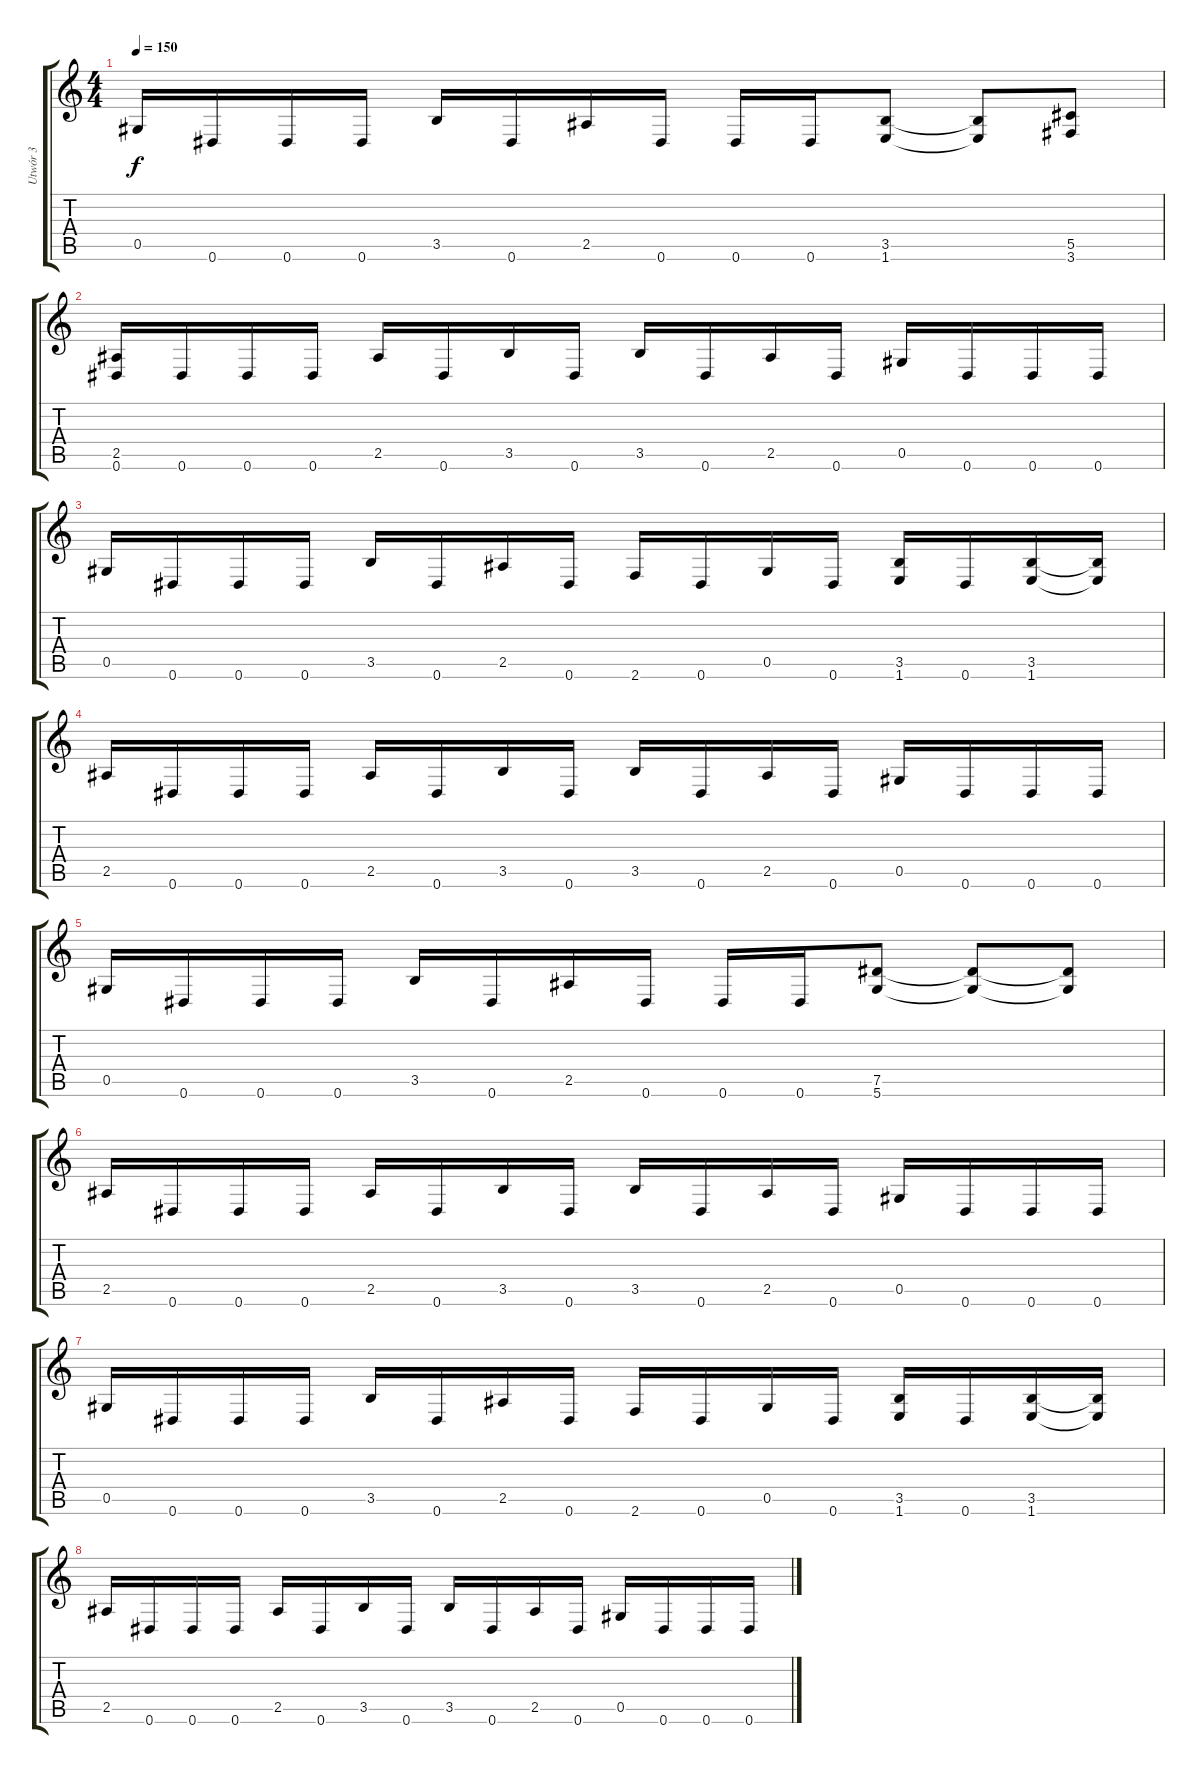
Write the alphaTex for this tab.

\track ("Utwór 3" "Utwór 3") {instrument overdrivenguitar}
\staff {score tabs}
\tuning (Eb4 Bb3 Gb3 Db3 Ab2 Eb2) {hide}
\ts (4 4)
\tempo 150
\clef g2
\ks c
0.5.16{dy f} 0.6.16 0.6.16 0.6.16 3.5.16 0.6.16 2.5.16 0.6.16 0.6.16 0.6.16 (3.5 1.6).8 (3.5{t} 1.6{t}).8 (5.5 3.6).8 |
(2.5 0.6).16 0.6.16 0.6.16 0.6.16 2.5.16 0.6.16 3.5.16 0.6.16 3.5.16 0.6.16 2.5.16 0.6.16 0.5.16 0.6.16 0.6.16 0.6.16 |
0.5.16 0.6.16 0.6.16 0.6.16 3.5.16 0.6.16 2.5.16 0.6.16 2.6.16 0.6.16 0.5.16 0.6.16 (3.5 1.6).16 0.6.16 (3.5 1.6).16 (3.5{t} 1.6{t}).16 |
2.5.16 0.6.16 0.6.16 0.6.16 2.5.16 0.6.16 3.5.16 0.6.16 3.5.16 0.6.16 2.5.16 0.6.16 0.5.16 0.6.16 0.6.16 0.6.16 |
0.5.16 0.6.16 0.6.16 0.6.16 3.5.16 0.6.16 2.5.16 0.6.16 0.6.16 0.6.16 (7.5 5.6).8 (7.5{t} 5.6{t}).8 (7.5{t} 5.6{t}).8 |
2.5.16 0.6.16 0.6.16 0.6.16 2.5.16 0.6.16 3.5.16 0.6.16 3.5.16 0.6.16 2.5.16 0.6.16 0.5.16 0.6.16 0.6.16 0.6.16 |
0.5.16 0.6.16 0.6.16 0.6.16 3.5.16 0.6.16 2.5.16 0.6.16 2.6.16 0.6.16 0.5.16 0.6.16 (3.5 1.6).16 0.6.16 (3.5 1.6).16 (3.5{t} 1.6{t}).16 |
2.5.16 0.6.16 0.6.16 0.6.16 2.5.16 0.6.16 3.5.16 0.6.16 3.5.16 0.6.16 2.5.16 0.6.16 0.5.16 0.6.16 0.6.16 0.6.16
